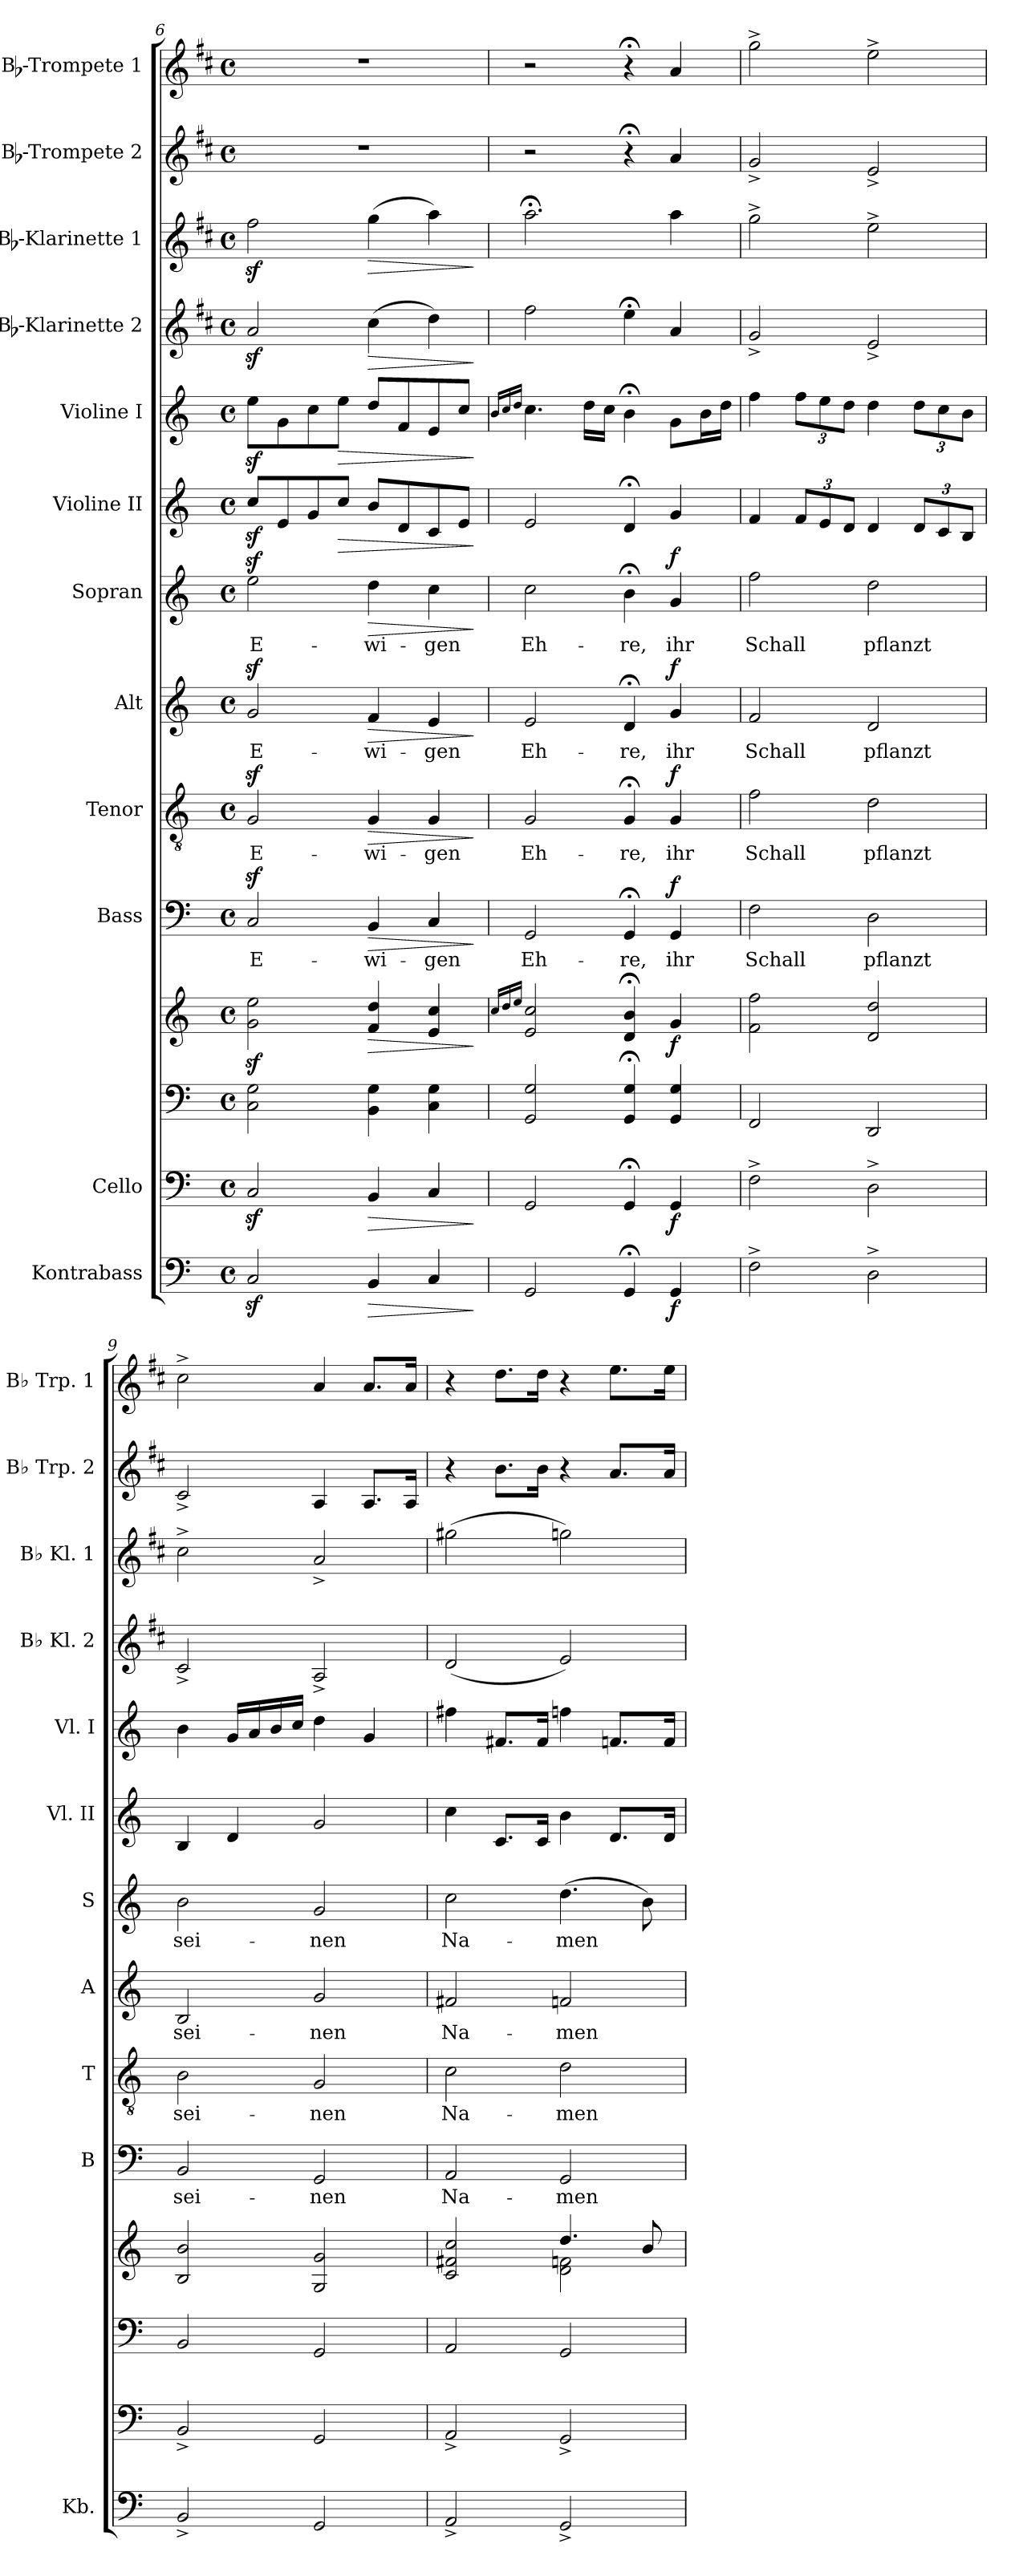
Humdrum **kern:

**kern	**dynam	**kern	**dynam	**kern	**kern	**dynam	**kern	**text	**dynam	**kern	**text	**dynam	**kern	**text	**dynam	**kern	**text	**dynam	**kern	**dynam	**kern	**dynam	**kern	**dynam	**kern	**dynam	**kern	**kern
*part13	*part13	*part12	*part12	*part11	*part11	*part11	*part10	*part10	*part10	*part9	*part9	*part9	*part8	*part8	*part8	*part7	*part7	*part7	*part6	*part6	*part5	*part5	*part4	*part4	*part3	*part3	*part2	*part1
*staff14	*staff14	*staff13	*staff13	*staff12	*staff11	*staff11/12	*staff10	*staff10	*staff10	*staff9	*staff9	*staff9	*staff8	*staff8	*staff8	*staff7	*staff7	*staff7	*staff6	*staff6	*staff5	*staff5	*staff4	*staff4	*staff3	*staff3	*staff2	*staff1
*I"Kontrabass	*	*I"Cello	*	*	*	*	*I"Bass	*	*	*I"Tenor	*	*	*I"Alt	*	*	*I"Sopran	*	*	*I"Violine II	*	*I"Violine I	*	*I"Bb-Klarinette 2	*	*I"Bb-Klarinette 1	*	*I"Bb-Trompete 2	*I"Bb-Trompete 1
*I'Kb.	*	*	*	*	*	*	*I'B	*	*	*I'T	*	*	*I'A	*	*	*I'S	*	*	*I'Vl. II	*	*I'Vl. I	*	*I'Bb Kl. 2	*	*I'Bb Kl. 1	*	*I'Bb Trp. 2	*I'Bb Trp. 1
*clefF4	*	*clefF4	*	*clefF4	*clefG2	*	*clefF4	*	*	*clefGv2	*	*	*clefG2	*	*	*clefG2	*	*	*clefG2	*	*clefG2	*	*clefG2	*	*clefG2	*	*clefG2	*clefG2
*ITrd7c12	*	*	*	*	*	*	*	*	*	*	*	*	*	*	*	*	*	*	*	*	*	*	*ITrd1c2	*	*ITrd1c2	*	*ITrd1c2	*ITrd1c2
*k[]	*	*k[]	*	*k[]	*k[]	*	*k[]	*	*	*k[]	*	*	*k[]	*	*	*k[]	*	*	*k[]	*	*k[]	*	*k[]	*	*k[]	*	*k[]	*k[]
*C:	*	*C:	*	*C:	*C:	*	*C:	*	*	*C:	*	*	*C:	*	*	*C:	*	*	*C:	*	*C:	*	*C:	*	*C:	*	*C:	*C:
*M4/4	*	*M4/4	*	*M4/4	*M4/4	*	*M4/4	*	*	*M4/4	*	*	*M4/4	*	*	*M4/4	*	*	*M4/4	*	*M4/4	*	*M4/4	*	*M4/4	*	*M4/4	*M4/4
*met(c)	*	*met(c)	*	*met(c)	*met(c)	*	*met(c)	*	*	*met(c)	*	*	*met(c)	*	*	*met(c)	*	*	*met(c)	*	*met(c)	*	*met(c)	*	*met(c)	*	*met(c)	*met(c)
=6	=6	=6	=6	=6	=6	=6	=6	=6	=6	=6	=6	=6	=6	=6	=6	=6	=6	=6	=6	=6	=6	=6	=6	=6	=6	=6	=6	=6
!	!	!	!	!	!	!	!	!LO:LY:b	!	!	!LO:LY:b	!	!	!LO:LY:b	!	!	!LO:LY:b	!	!	!	!	!	!	!	!	!	!	!
2CCz</	.	2Cz</	.	2C\ 2G\	2g\z< 2ee\z<	.	2Cz>/	E-	.	2Gz>/	E-	.	2gz>/	E-	.	2eez>\	E-	.	8ccz</L	.	8eez<\L	.	2gz</	.	2eez<\	.	1r	1r
.	.	.	.	.	.	.	.	.	.	.	.	.	.	.	.	.	.	.	8e/	.	8g\	.	.	.	.	.	.	.
.	.	.	.	.	.	.	.	.	.	.	.	.	.	.	.	.	.	.	8g/	.	8cc\	.	.	.	.	.	.	.
!	!	!	!	!	!	!	!	!	!	!	!	!	!	!	!	!	!	!	!	!LO:HP:b	!	!LO:HP:b	!	!	!	!	!	!
.	.	.	.	.	.	.	.	.	.	.	.	.	.	.	.	.	.	.	8cc/J	>	8ee\J	>	.	.	.	.	.	.
!	!LO:HP:b	!	!LO:HP:b	!	!	!LO:HP:b	!	!LO:LY:b	!LO:HP:b	!	!LO:LY:b	!LO:HP:b	!	!LO:LY:b	!LO:HP:b	!	!LO:LY:b	!LO:HP:b	!	!	!	!	!	!LO:HP:b	!	!LO:HP:b	!	!
4BBB/	>	4BB/	>	4BB\ 4G\	4f/ 4dd/	>	4BB/	-wi-	>	4G/	-wi-	>	4f/	-wi-	>	4dd\	-wi-	>	8b/L	.	8dd/L	.	(>4b\	>	(>4ff\	>	.	.
.	.	.	.	.	.	.	.	.	.	.	.	.	.	.	.	.	.	.	8d/	.	8f/	.	.	.	.	.	.	.
!	!	!	!	!	!	!	!	!LO:LY:b	!	!	!LO:LY:b	!	!	!LO:LY:b	!	!	!LO:LY:b	!	!	!	!	!	!	!	!	!	!	!
4CC/	.	4C/	.	4C\ 4G\	4e/ 4cc/	.	4C/	-gen	.	4G/	-gen	.	4e/	-gen	.	4cc\	-gen	.	8c/	.	8e/	.	4cc\)	.	4gg\)	.	.	.
.	.	.	.	.	.	.	.	.	.	.	.	.	.	.	.	.	.	.	8e/J	.	8cc/J	.	.	.	.	.	.	.
.	]	.	]	.	.	]	.	.	]	.	.	]	.	.	]	.	.	]	.	]	.	]	.	]	.	]	.	.
!!LO:PB:g=z
=7	=7	=7	=7	=7	=7	=7	=7	=7	=7	=7	=7	=7	=7	=7	=7	=7	=7	=7	=7	=7	=7	=7	=7	=7	=7	=7	=7	=7
.	.	.	.	.	16qcc/LL	.	.	.	.	.	.	.	.	.	.	.	.	.	.	.	16qb/LL	.	.	.	.	.	.	.
.	.	.	.	.	16qdd/	.	.	.	.	.	.	.	.	.	.	.	.	.	.	.	16qcc/	.	.	.	.	.	.	.
.	.	.	.	.	16qee/JJ	.	.	.	.	.	.	.	.	.	.	.	.	.	.	.	16qdd/JJ	.	.	.	.	.	.	.
!	!	!	!	!	!	!	!	!LO:LY:b	!	!	!LO:LY:b	!	!	!LO:LY:b	!	!	!LO:LY:b	!	!	!	!	!	!	!	!	!	!	!
2GGG/	.	2GG/	.	2GG/ 2G/	2e/ 2cc/	.	2GG/	Eh-	.	2G/	Eh-	.	2e/	Eh-	.	2cc\	Eh-	.	2e/	.	4.cc\	.	2ee\	.	2.gg;<\	.	2r	2r
.	.	.	.	.	.	.	.	.	.	.	.	.	.	.	.	.	.	.	.	.	16dd\LL	.	.	.	.	.	.	.
.	.	.	.	.	.	.	.	.	.	.	.	.	.	.	.	.	.	.	.	.	16cc\JJ	.	.	.	.	.	.	.
!	!	!	!	!	!	!	!	!LO:LY:b	!	!	!LO:LY:b	!	!	!LO:LY:b	!	!	!LO:LY:b	!	!	!	!	!	!	!	!	!	!	!
4GGG;/	.	4GG;/	.	4GG/; 4G/;	4d/; 4b/;	.	4GG;</	-re,	.	4G;</	-re,	.	4d;</	-re,	.	4b;<\	-re,	.	4d;/	.	4b;<\	.	4dd;<\	.	.	.	4r;<	4r;<
!	!LO:DY:b	!	!LO:DY:b	!	!	!LO:DY:b	!	!LO:LY:b	!LO:DY:a	!	!LO:LY:b	!LO:DY:a	!	!LO:LY:b	!LO:DY:a	!	!LO:LY:b	!LO:DY:a	!	!	!	!	!	!	!	!	!	!
4GGG/	f	4GG/	f	4GG/ 4G/	4g/	f	4GG/	ihr	f	4G/	ihr	f	4g/	ihr	f	4g/	ihr	f	4g/	.	8g\L	.	4g/	.	4gg\	.	4g/	4g/
.	.	.	.	.	.	.	.	.	.	.	.	.	.	.	.	.	.	.	.	.	16b\L	.	.	.	.	.	.	.
.	.	.	.	.	.	.	.	.	.	.	.	.	.	.	.	.	.	.	.	.	16dd\JJ	.	.	.	.	.	.	.
=8	=8	=8	=8	=8	=8	=8	=8	=8	=8	=8	=8	=8	=8	=8	=8	=8	=8	=8	=8	=8	=8	=8	=8	=8	=8	=8	=8	=8
!	!	!	!	!	!	!	!	!LO:LY:b	!	!	!LO:LY:b	!	!	!LO:LY:b	!	!	!LO:LY:b	!	!	!	!	!	!	!	!	!	!	!
2FF^>\	.	2F^>\	.	2FF/	2f\ 2ff\	.	2F\	Schall	.	2f\	Schall	.	2f/	Schall	.	2ff\	Schall	.	4f/	.	4ff\	.	2f^</	.	2ff^>\	.	2f^</	2ff^>\
.	.	.	.	.	.	.	.	.	.	.	.	.	.	.	.	.	.	.	12f/L	.	12ff\L	.	.	.	.	.	.	.
.	.	.	.	.	.	.	.	.	.	.	.	.	.	.	.	.	.	.	12e/	.	12ee\	.	.	.	.	.	.	.
.	.	.	.	.	.	.	.	.	.	.	.	.	.	.	.	.	.	.	12d/J	.	12dd\J	.	.	.	.	.	.	.
!	!	!	!	!	!	!	!	!LO:LY:b	!	!	!LO:LY:b	!	!	!LO:LY:b	!	!	!LO:LY:b	!	!	!	!	!	!	!	!	!	!	!
2DD^>\	.	2D^>\	.	2DD/	2d/ 2dd/	.	2D\	pflanzt	.	2d\	pflanzt	.	2d/	pflanzt	.	2dd\	pflanzt	.	4d/	.	4dd\	.	2d^</	.	2dd^>\	.	2d^</	2dd^>\
.	.	.	.	.	.	.	.	.	.	.	.	.	.	.	.	.	.	.	12d/L	.	12dd\L	.	.	.	.	.	.	.
.	.	.	.	.	.	.	.	.	.	.	.	.	.	.	.	.	.	.	12c/	.	12cc\	.	.	.	.	.	.	.
.	.	.	.	.	.	.	.	.	.	.	.	.	.	.	.	.	.	.	12B/J	.	12b\J	.	.	.	.	.	.	.
=9	=9	=9	=9	=9	=9	=9	=9	=9	=9	=9	=9	=9	=9	=9	=9	=9	=9	=9	=9	=9	=9	=9	=9	=9	=9	=9	=9	=9
!	!	!	!	!	!	!	!	!LO:LY:b	!	!	!LO:LY:b	!	!	!LO:LY:b	!	!	!LO:LY:b	!	!	!	!	!	!	!	!	!	!	!
2BBB^</	.	2BB^</	.	2BB/	2B/ 2b/	.	2BB/	sei-	.	2B\	sei-	.	2B/	sei-	.	2b\	sei-	.	4B/	.	4b\	.	2B^</	.	2b^>\	.	2B^</	2b^>\
.	.	.	.	.	.	.	.	.	.	.	.	.	.	.	.	.	.	.	4d/	.	16g/LL	.	.	.	.	.	.	.
.	.	.	.	.	.	.	.	.	.	.	.	.	.	.	.	.	.	.	.	.	16a/	.	.	.	.	.	.	.
.	.	.	.	.	.	.	.	.	.	.	.	.	.	.	.	.	.	.	.	.	16b/	.	.	.	.	.	.	.
.	.	.	.	.	.	.	.	.	.	.	.	.	.	.	.	.	.	.	.	.	16cc/JJ	.	.	.	.	.	.	.
!	!	!	!	!	!	!	!	!LO:LY:b	!	!	!LO:LY:b	!	!	!LO:LY:b	!	!	!LO:LY:b	!	!	!	!	!	!	!	!	!	!	!
2GGG/	.	2GG/	.	2GG/	2G/ 2g/	.	2GG/	-nen	.	2G/	-nen	.	2g/	-nen	.	2g/	-nen	.	2g/	.	4dd\	.	2G^</	.	2g^</	.	4G/	4g/
.	.	.	.	.	.	.	.	.	.	.	.	.	.	.	.	.	.	.	.	.	4g/	.	.	.	.	.	8.G/L	8.g/L
.	.	.	.	.	.	.	.	.	.	.	.	.	.	.	.	.	.	.	.	.	.	.	.	.	.	.	16G/Jk	16g/Jk
=10	=10	=10	=10	=10	=10	=10	=10	=10	=10	=10	=10	=10	=10	=10	=10	=10	=10	=10	=10	=10	=10	=10	=10	=10	=10	=10	=10	=10
*	*	*	*	*	*^	*	*	*	*	*	*	*	*	*	*	*	*	*	*	*	*	*	*	*	*	*	*	*
!	!	!	!	!	!	!	!	!	!LO:LY:b	!	!	!LO:LY:b	!	!	!LO:LY:b	!	!	!LO:LY:b	!	!	!	!	!	!	!	!	!	!	!
2AAA^</	.	2AA^</	.	2AA/	2c/ 2f#X/ 2cc/	2ryy	.	2AA/	Na-	.	2c\	Na-	.	2f#X/	Na-	.	2cc\	Na-	.	4cc\	.	4ff#X\	.	(<2c/	.	(>2ff#X\	.	4r	4r
.	.	.	.	.	.	.	.	.	.	.	.	.	.	.	.	.	.	.	.	8.c/L	.	8.f#X/L	.	.	.	.	.	8.a\L	8.cc\L
.	.	.	.	.	.	.	.	.	.	.	.	.	.	.	.	.	.	.	.	16c/Jk	.	16f#/Jk	.	.	.	.	.	16a\Jk	16cc\Jk
!	!	!	!	!	!	!	!	!	!LO:LY:b	!	!	!LO:LY:b	!	!	!LO:LY:b	!	!	!LO:LY:b	!	!	!	!	!	!	!	!	!	!	!
2GGG^</	.	2GG^</	.	2GG/	4.dd/	2d\ 2fn\	.	2GG/	-men	.	2d\	-men	.	2fn/	-men	.	(>4.dd\	-men	.	4b\	.	4ffn\	.	2d/)	.	2ffn\)	.	4r	4r
.	.	.	.	.	.	.	.	.	.	.	.	.	.	.	.	.	.	.	.	8.d/L	.	8.fn/L	.	.	.	.	.	8.g/L	8.dd\L
.	.	.	.	.	8b/	.	.	.	.	.	.	.	.	.	.	.	8b\)	.	.	.	.	.	.	.	.	.	.	.	.
.	.	.	.	.	.	.	.	.	.	.	.	.	.	.	.	.	.	.	.	16d/Jk	.	16f/Jk	.	.	.	.	.	16g/Jk	16dd\Jk
*	*	*	*	*	*v	*v	*	*	*	*	*	*	*	*	*	*	*	*	*	*	*	*	*	*	*	*	*	*	*
=	=	=	=	=	=	=	=	=	=	=	=	=	=	=	=	=	=	=	=	=	=	=	=	=	=	=	=	=
*-	*-	*-	*-	*-	*-	*-	*-	*-	*-	*-	*-	*-	*-	*-	*-	*-	*-	*-	*-	*-	*-	*-	*-	*-	*-	*-	*-	*-
